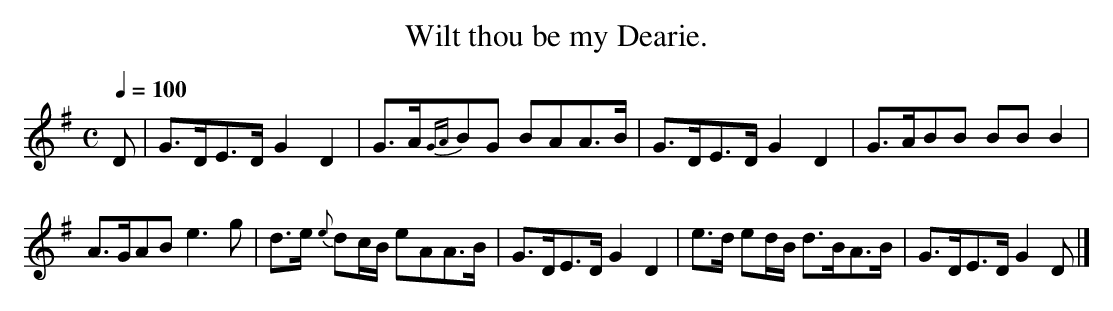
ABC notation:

X:1
T:Wilt thou be my Dearie.
M:C
L:1/8
Q:1/4=100
K:G
D|G>DE>D G2 D2|G>A{GA}BG    BAA>B|\
  G>DE>D G2 D2|G>ABB        BB B2 |
  A>GAB  e3  g|d>e {e}dc/B/ eAA>B|\
  G>DE>D G2 D2|e>d    ed/B/ d>BA>B|G>DE>D G2D|]
